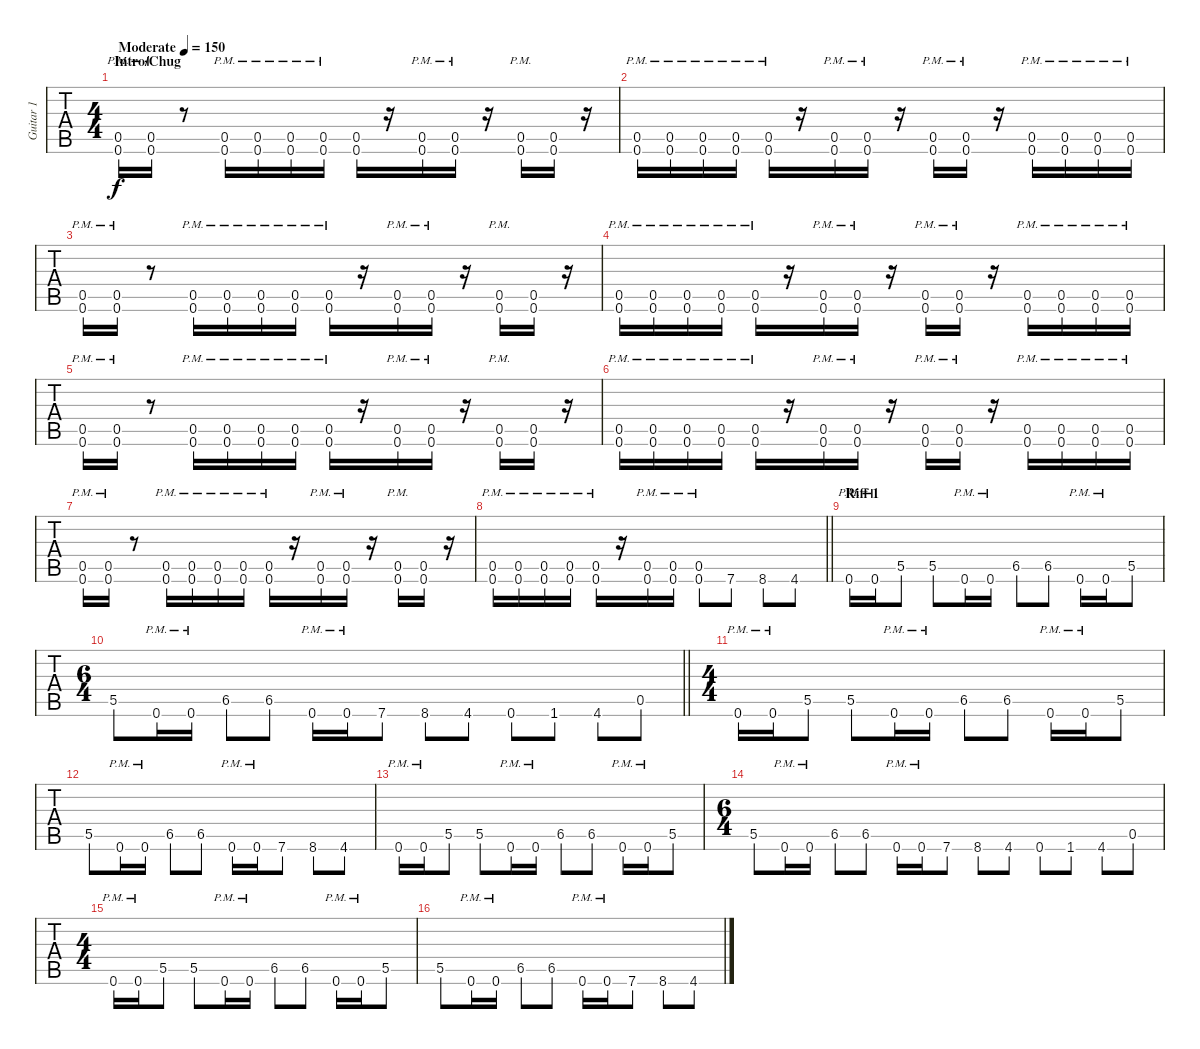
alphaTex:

\track ("Guitar 1" "Guitar 1") {instrument overdrivenguitar}
\staff {tabs}
\tuning (D4 A3 F3 C3 G2 C2) {hide}
\ts (4 4)
\section ("" "Intro/Chug")
\tempo (150 "Moderate")
\clef g2
\ks c
(0.5{pm} 0.6{pm}).16{dy f instrument overdrivenguitar} (0.5{pm} 0.6{pm}).16 r.8 (0.5{pm} 0.6{pm}).16 (0.5{pm} 0.6{pm}).16 (0.5{pm} 0.6{pm}).16 (0.5{pm} 0.6{pm}).16 (0.5 0.6).16 r.16 (0.5{pm} 0.6{pm}).16 (0.5{pm} 0.6{pm}).16 r.16 (0.5{pm} 0.6{pm}).16 (0.5 0.6).16 r.16 |
(0.5{pm} 0.6{pm}).16 (0.5{pm} 0.6{pm}).16 (0.5{pm} 0.6{pm}).16 (0.5{pm} 0.6{pm}).16 (0.5{pm} 0.6{pm}).16 r.16 (0.5{pm} 0.6{pm}).16 (0.5{pm} 0.6{pm}).16 r.16 (0.5{pm} 0.6{pm}).16 (0.5{pm} 0.6{pm}).16 r.16 (0.5{pm} 0.6{pm}).16 (0.5{pm} 0.6{pm}).16 (0.5{pm} 0.6{pm}).16 (0.5{pm} 0.6{pm}).16 |
(0.5{pm} 0.6{pm}).16 (0.5{pm} 0.6{pm}).16 r.8 (0.5{pm} 0.6{pm}).16 (0.5{pm} 0.6{pm}).16 (0.5{pm} 0.6{pm}).16 (0.5{pm} 0.6{pm}).16 (0.5{pm} 0.6{pm}).16 r.16 (0.5{pm} 0.6{pm}).16 (0.5{pm} 0.6{pm}).16 r.16 (0.5{pm} 0.6{pm}).16 (0.5 0.6).16 r.16 |
(0.5{pm} 0.6{pm}).16 (0.5{pm} 0.6{pm}).16 (0.5{pm} 0.6{pm}).16 (0.5{pm} 0.6{pm}).16 (0.5{pm} 0.6{pm}).16 r.16 (0.5{pm} 0.6{pm}).16 (0.5{pm} 0.6{pm}).16 r.16 (0.5{pm} 0.6{pm}).16 (0.5{pm} 0.6{pm}).16 r.16 (0.5{pm} 0.6{pm}).16 (0.5{pm} 0.6{pm}).16 (0.5{pm} 0.6{pm}).16 (0.5{pm} 0.6{pm}).16 |
(0.5{pm} 0.6{pm}).16 (0.5{pm} 0.6{pm}).16 r.8 (0.5{pm} 0.6{pm}).16 (0.5{pm} 0.6{pm}).16 (0.5{pm} 0.6{pm}).16 (0.5{pm} 0.6{pm}).16 (0.5{pm} 0.6{pm}).16 r.16 (0.5{pm} 0.6{pm}).16 (0.5{pm} 0.6{pm}).16 r.16 (0.5{pm} 0.6{pm}).16 (0.5 0.6).16 r.16 |
(0.5{pm} 0.6{pm}).16 (0.5{pm} 0.6{pm}).16 (0.5{pm} 0.6{pm}).16 (0.5{pm} 0.6{pm}).16 (0.5{pm} 0.6{pm}).16 r.16 (0.5{pm} 0.6{pm}).16 (0.5{pm} 0.6{pm}).16 r.16 (0.5{pm} 0.6{pm}).16 (0.5{pm} 0.6{pm}).16 r.16 (0.5{pm} 0.6{pm}).16 (0.5{pm} 0.6{pm}).16 (0.5{pm} 0.6{pm}).16 (0.5{pm} 0.6{pm}).16 |
(0.5{pm} 0.6{pm}).16 (0.5{pm} 0.6{pm}).16 r.8 (0.5{pm} 0.6{pm}).16 (0.5{pm} 0.6{pm}).16 (0.5{pm} 0.6{pm}).16 (0.5{pm} 0.6{pm}).16 (0.5{pm} 0.6{pm}).16 r.16 (0.5{pm} 0.6{pm}).16 (0.5{pm} 0.6{pm}).16 r.16 (0.5{pm} 0.6{pm}).16 (0.5 0.6).16 r.16 |
\barLineRight lightlight
(0.5{pm} 0.6{pm}).16 (0.5{pm} 0.6{pm}).16 (0.5{pm} 0.6{pm}).16 (0.5{pm} 0.6{pm}).16 (0.5{pm} 0.6{pm}).16 r.16 (0.5{pm} 0.6{pm}).16 (0.5{pm} 0.6{pm}).16 (0.5 0.6{pm}).8 7.6.8 8.6.8 4.6.8 |
\section ("" "Riff 1")
0.6{pm}.16 0.6{pm}.16 5.5.8 5.5.8 0.6{pm}.16 0.6{pm}.16 6.5.8 6.5.8 0.6{pm}.16 0.6{pm}.16 5.5.8 |
\ts (6 4)
\barLineRight lightlight
5.5.8 0.6{pm}.16 0.6{pm}.16{beam split} 6.5.8{beam merge} 6.5.8 0.6{pm}.16 0.6{pm}.16 7.6.8 8.6.8 4.6.8 0.6.8 1.6.8{beam split} 4.6.8 0.5.8 |
\ts (4 4)
0.6{pm}.16 0.6{pm}.16 5.5.8 5.5.8 0.6{pm}.16 0.6{pm}.16 6.5.8 6.5.8 0.6{pm}.16 0.6{pm}.16 5.5.8 |
5.5.8 0.6{pm}.16 0.6{pm}.16{beam split} 6.5.8{beam merge} 6.5.8 0.6{pm}.16 0.6{pm}.16 7.6.8 8.6.8 4.6.8 |
0.6{pm}.16 0.6{pm}.16 5.5.8 5.5.8 0.6{pm}.16 0.6{pm}.16 6.5.8 6.5.8 0.6{pm}.16 0.6{pm}.16 5.5.8 |
\ts (6 4)
5.5.8 0.6{pm}.16 0.6{pm}.16{beam split} 6.5.8{beam merge} 6.5.8 0.6{pm}.16 0.6{pm}.16 7.6.8 8.6.8 4.6.8 0.6.8 1.6.8{beam split} 4.6.8 0.5.8 |
\ts (4 4)
0.6{pm}.16 0.6{pm}.16 5.5.8 5.5.8 0.6{pm}.16 0.6{pm}.16 6.5.8 6.5.8 0.6{pm}.16 0.6{pm}.16 5.5.8 |
5.5.8 0.6{pm}.16 0.6{pm}.16{beam split} 6.5.8{beam merge} 6.5.8 0.6{pm}.16 0.6{pm}.16 7.6.8 8.6.8 4.6.8
